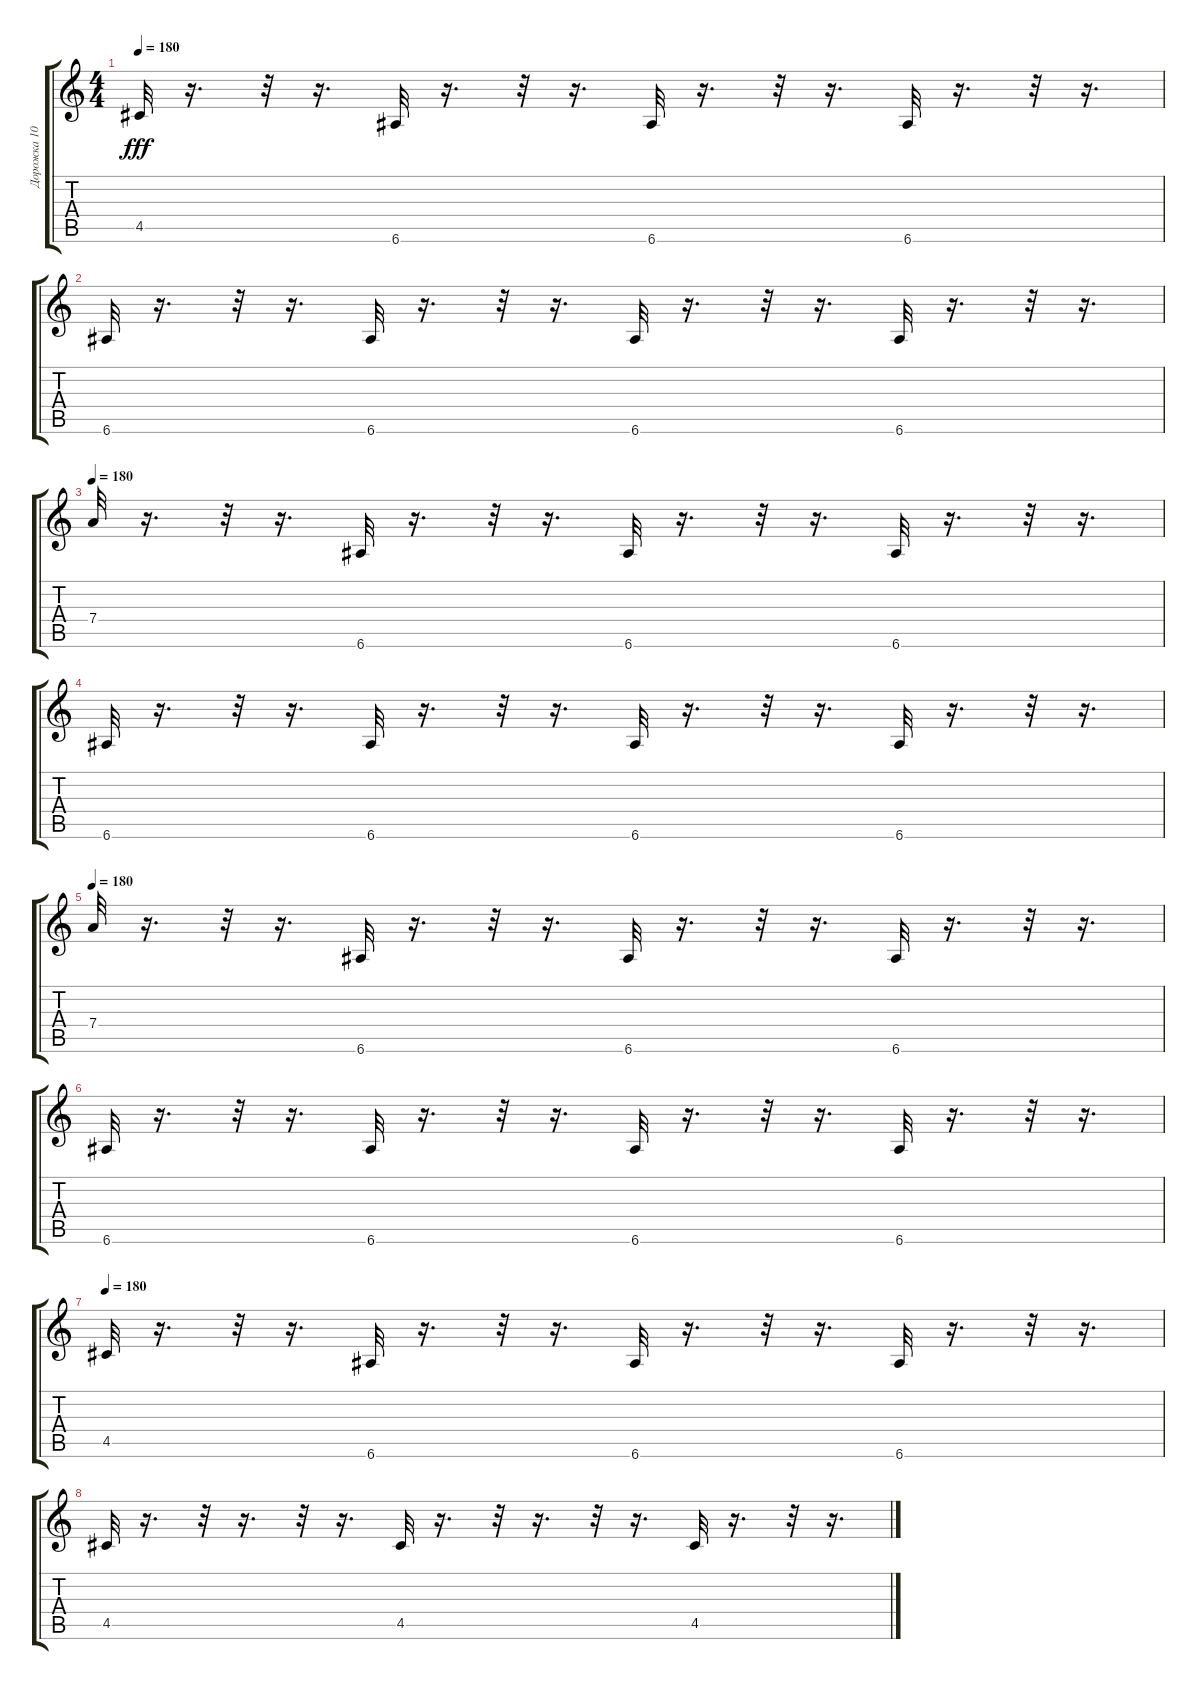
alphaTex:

\track ("Дорожка 10" "Дорожка 10") {instrument acousticguitarnylon}
\staff {score tabs}
\tuning (E4 B3 G3 D3 A2 E2) {hide}
\ts (4 4)
\tempo 180
\clef g2
\ks c
4.5.32{dy fff} r.16{d} r.32 r.16{d} 6.6.32 r.16{d} r.32 r.16{d} 6.6.32 r.16{d} r.32 r.16{d} 6.6.32 r.16{d} r.32 r.16{d} |
6.6.32 r.16{d} r.32 r.16{d} 6.6.32 r.16{d} r.32 r.16{d} 6.6.32 r.16{d} r.32 r.16{d} 6.6.32 r.16{d} r.32 r.16{d} |
\tempo 180
7.4.32 r.16{d} r.32 r.16{d} 6.6.32 r.16{d} r.32 r.16{d} 6.6.32 r.16{d} r.32 r.16{d} 6.6.32 r.16{d} r.32 r.16{d} |
6.6.32 r.16{d} r.32 r.16{d} 6.6.32 r.16{d} r.32 r.16{d} 6.6.32 r.16{d} r.32 r.16{d} 6.6.32 r.16{d} r.32 r.16{d} |
\tempo 180
7.4.32 r.16{d} r.32 r.16{d} 6.6.32 r.16{d} r.32 r.16{d} 6.6.32 r.16{d} r.32 r.16{d} 6.6.32 r.16{d} r.32 r.16{d} |
6.6.32 r.16{d} r.32 r.16{d} 6.6.32 r.16{d} r.32 r.16{d} 6.6.32 r.16{d} r.32 r.16{d} 6.6.32 r.16{d} r.32 r.16{d} |
\tempo 180
4.5.32 r.16{d} r.32 r.16{d} 6.6.32 r.16{d} r.32 r.16{d} 6.6.32 r.16{d} r.32 r.16{d} 6.6.32 r.16{d} r.32 r.16{d} |
4.5.32 r.16{d} r.32 r.16{d} r.32 r.16{d} 4.5.32 r.16{d} r.32 r.16{d} r.32 r.16{d} 4.5.32 r.16{d} r.32 r.16{d}
